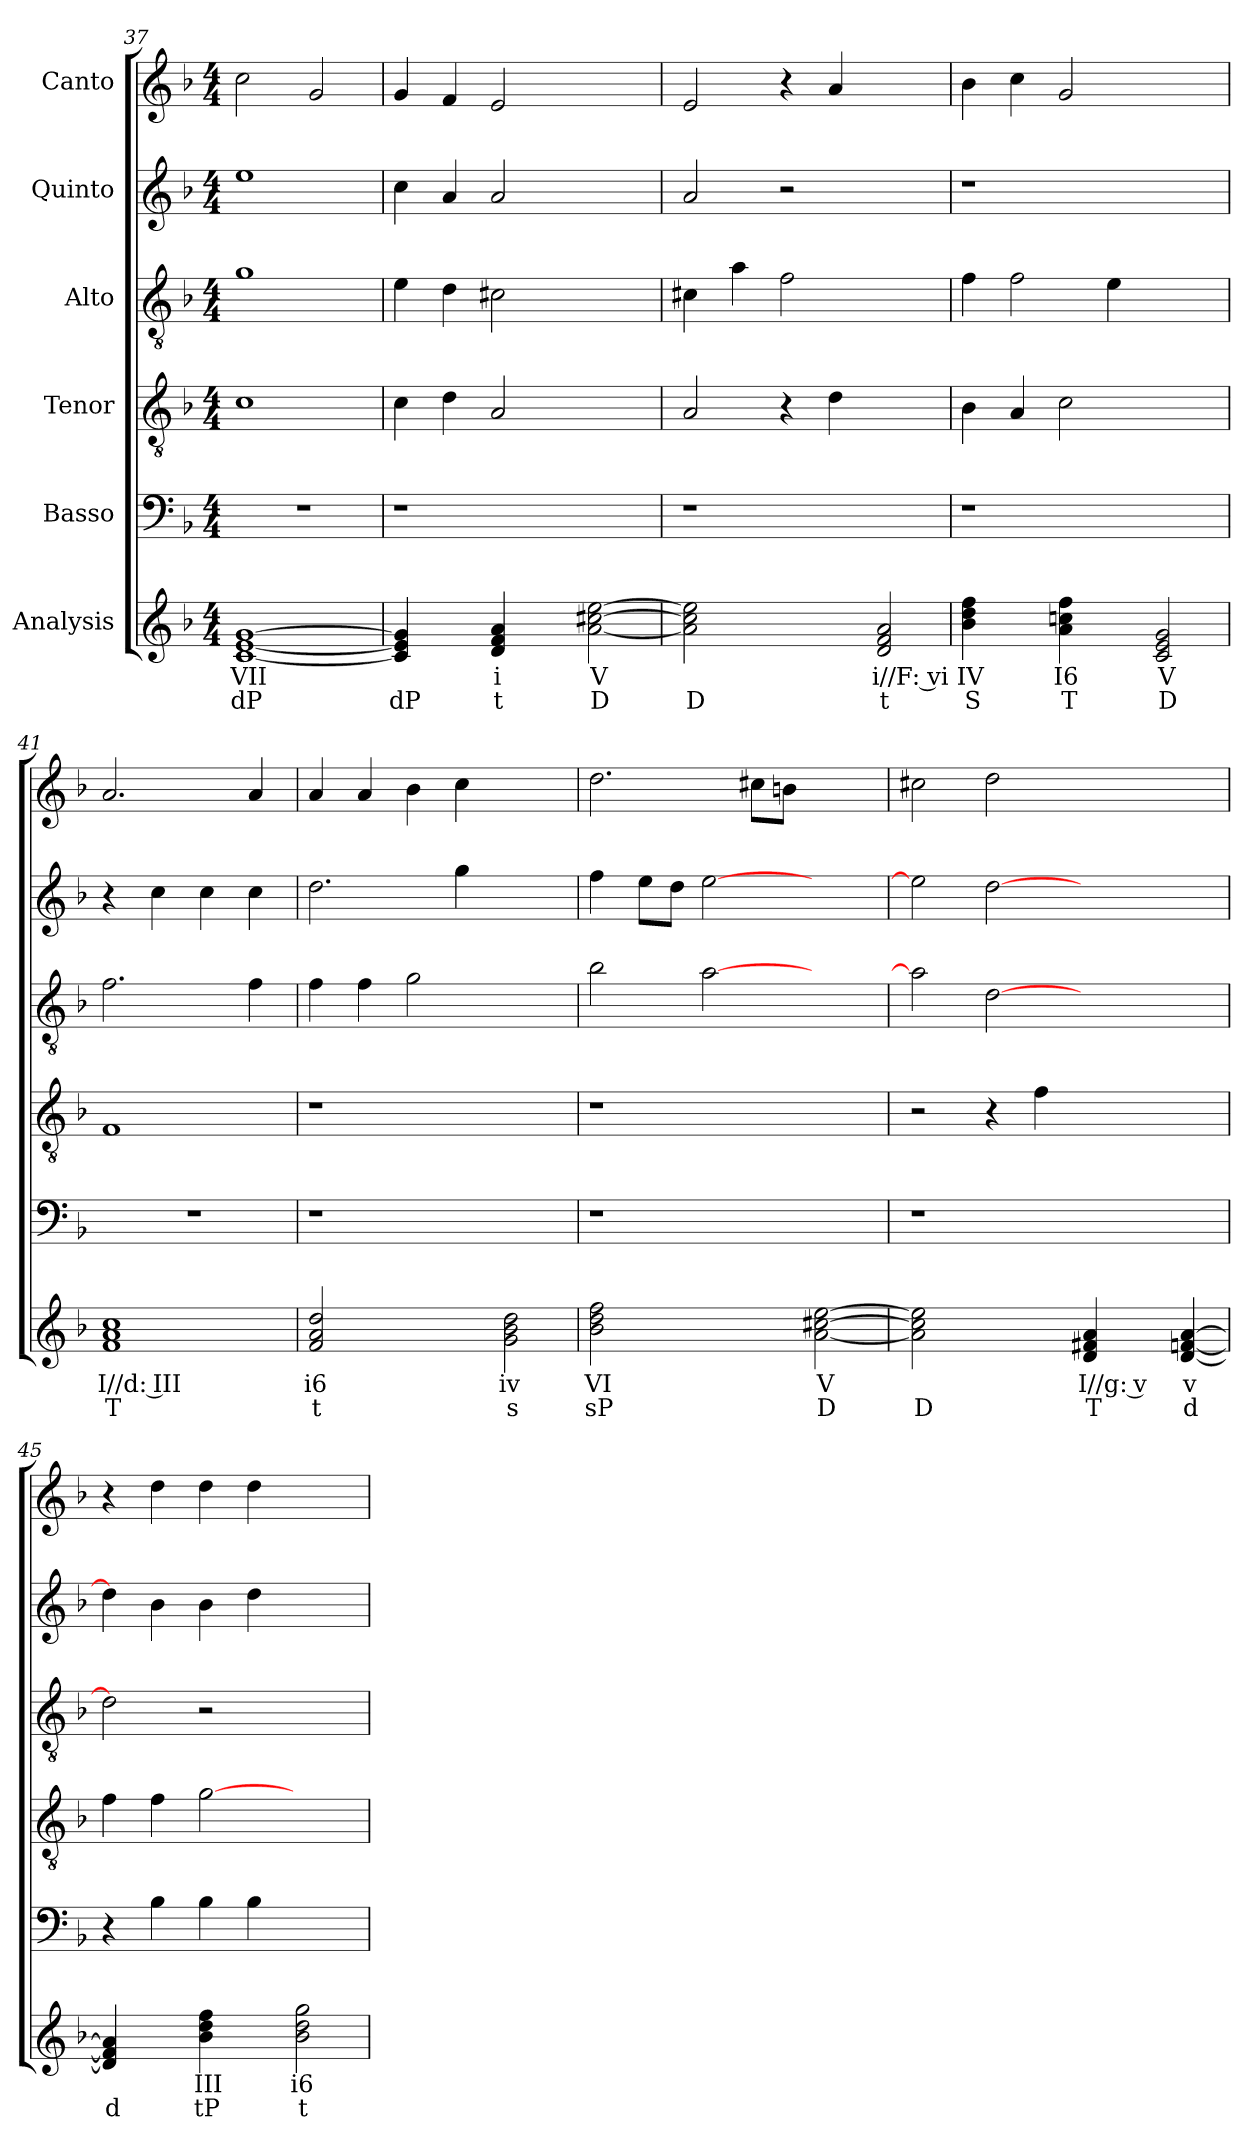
**kern	**text	**text	**kern	**kern	**kern	**kern	**kern
*part6	*part6	*part6	*part5	*part4	*part3	*part2	*part1
*staff6	*staff6	*staff6	*staff5	*staff4	*staff3	*staff2	*staff1
*I"Analysis	*	*	*I"Basso	*I"Tenor	*I"Alto	*I"Quinto	*I"Canto
*	*	*	*clefF4	*clefGv2	*clefGv2	*clefG2	*clefG2
*k[b-]	*	*	*k[b-]	*k[b-]	*k[b-]	*k[b-]	*k[b-]
*	*	*	*F:	*F:	*F:	*F:	*F:
*M4/4	*	*	*M4/4	*M4/4	*M4/4	*M4/4	*M4/4
=37	=37	=37	=37	=37	=37	=37	=37
[1c [1e [1g	VII	dP	1r	1c	1g	1ee	2cc\
.	.	.	.	.	.	.	2g/
=38	=38	=38	=38	=38	=38	=38	=38
4c] 4e] 4g]	.	dP	1r	4c\	4e\	4cc\	4g/
4ryy	.	.	.	4d\	4d\	4a/	4f/
4d 4f 4a	i	t	.	2A/	2c#X\	2a/	2e/
4ryy	.	.	.	.	.	.	.
[2a [2cc#X [2ee	V	D	2ryy	2ryy	2ryy	2ryy	2ryy
=39	=39	=39	=39	=39	=39	=39	=39
2a] 2cc#] 2ee]	.	D	1r	2A/	4c#X\	2a/	2e/
.	.	.	.	.	4a\	.	.
2ryy	.	.	.	4r	2f\	2r	4r
.	.	.	.	4d\	.	.	4a/
2d 2f 2a	i//F: vi	t	2ryy	2ryy	2ryy	2ryy	2ryy
=40	=40	=40	=40	=40	=40	=40	=40
4b- 4dd 4ff	IV	S	1r	4B-\	4f\	1r	4b-\
4ryy	.	.	.	4A/	2f\	.	4cc\
4a 4ccn 4ff	I6	T	.	2c\	.	.	2g/
4ryy	.	.	.	.	4e\	.	.
2c 2e 2g	V	D	2ryy	2ryy	2ryy	2ryy	2ryy
=41	=41	=41	=41	=41	=41	=41	=41
1f 1a 1cc	I//d: III	T	1r	1F	2.f\	4r	2.a/
.	.	.	.	.	.	4cc\	.
.	.	.	.	.	.	4cc\	.
.	.	.	.	.	4f\	4cc\	4a/
=42	=42	=42	=42	=42	=42	=42	=42
2f 2a 2dd	i6	t	1r	1r	4f\	2.dd\	4a/
.	.	.	.	.	4f\	.	4a/
2ryy	.	.	.	.	2g\	.	4b-\
.	.	.	.	.	.	4gg\	4cc\
2g 2b- 2dd	iv	s	2ryy	2ryy	2ryy	2ryy	2ryy
=43	=43	=43	=43	=43	=43	=43	=43
2b- 2dd 2ff	VI	sP	1r	1r	2b-\	4ff\	2.dd\
.	.	.	.	.	.	8ee\L	.
.	.	.	.	.	.	8dd\J	.
2ryy	.	.	.	.	[2a\	[2ee\	.
.	.	.	.	.	.	.	8cc#X\L
.	.	.	.	.	.	.	8bn\J
[2a [2cc#X [2ee	V	D	2ryy	2ryy	2ryy	2ryy	2ryy
=44	=44	=44	=44	=44	=44	=44	=44
2a] 2cc#] 2ee]	.	D	1r	2r	2a\]	2ee\]	2cc#X\
2ryy	.	.	.	4r	[2d\	[2dd\	2dd\
.	.	.	.	4f\	.	.	.
4d 4f#X 4a	I//g: v	T	2.ryy	2.ryy	2.ryy	2.ryy	2.ryy
4ryy	.	.	.	.	.	.	.
[4d [4fn [4a	v	d	.	.	.	.	.
=45	=45	=45	=45	=45	=45	=45	=45
4d] 4f] 4a]	.	d	4r	4f\	2d\]	4dd\]	4r
4ryy	.	.	4B-\	4f\	.	4b-\	4dd\
4b- 4dd 4ff	III	tP	4B-\	[2g\	2r	4b-\	4dd\
4ryy	.	.	4B-\	.	.	4dd\	4dd\
2b- 2dd 2gg	i6	t	2ryy	2ryy	2ryy	2ryy	2ryy
=	=	=	=	=	=	=	=
*-	*-	*-	*-	*-	*-	*-	*-
